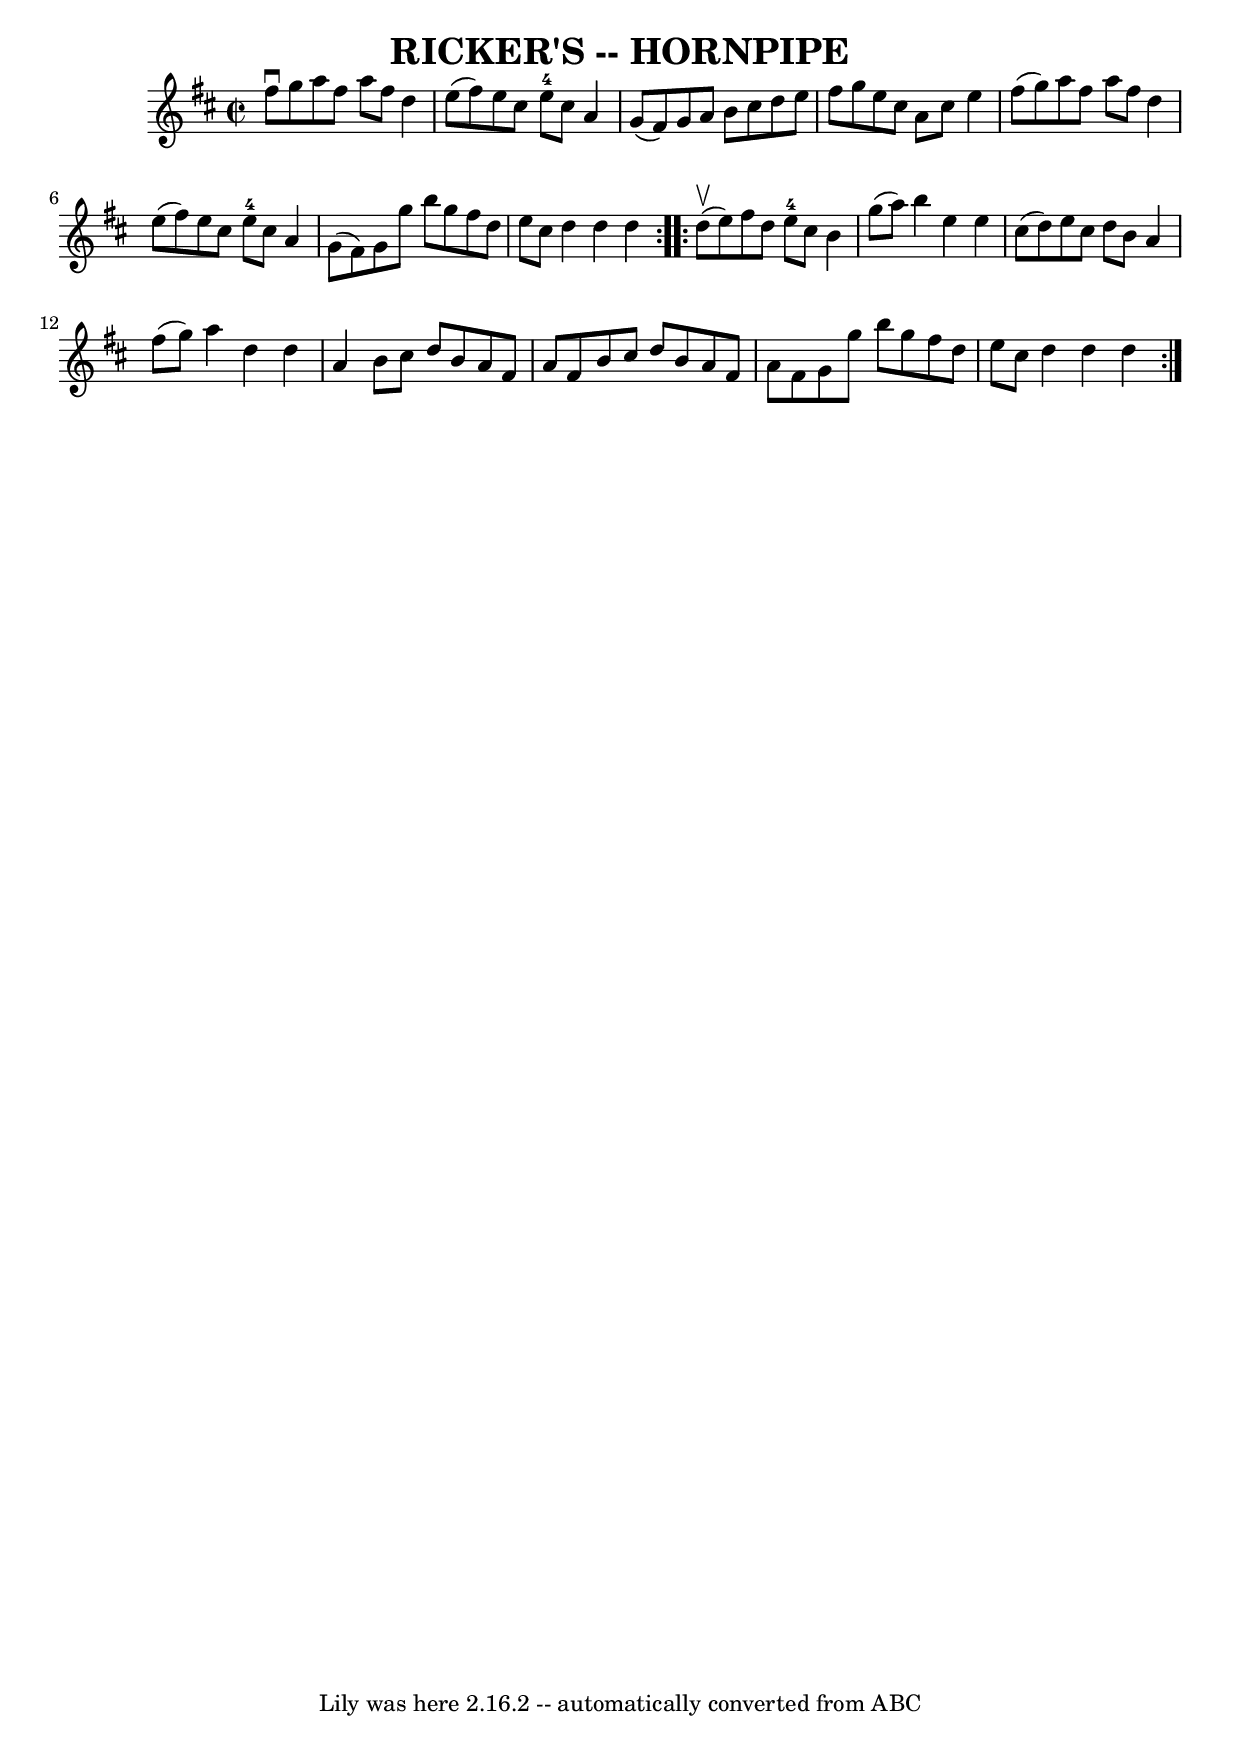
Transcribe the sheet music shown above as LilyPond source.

\version "2.16.2"
\include "Mammoth.ily"
\header {
  %% book = "Ryan's Mammoth Collection of Fiddle Tunes"
 crossRefNumber = "1"
 footnotes = ""
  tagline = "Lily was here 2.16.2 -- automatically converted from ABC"
  title = "RICKER'S -- HORNPIPE"

}
voicedefault =  {



  \repeat volta 2 {

    \override Staff.TimeSignature #'style = #'C
    \time 2/2 
    \key d \major fis''8^\downbow g''8         |
 a''8 fis''8 a''8 fis''8 d''4 e''8 (fis''8)    |
 e''8 cis''8 e''8-4 cis''8 a'4 g'8 (fis'8)    |
 g'8 a'8 b'8 cis''8 d''8 e''8 fis''8 g''8     |
 e''8 cis''8 a'8 cis''8 e''4 fis''8 (g''8)   |  |
 a''8 fis''8 a''8 fis''8 d''4 e''8 (fis''8)    |
 e''8 cis''8 e''8-4 cis''8 a'4 g'8 (fis'8)    |
 g'8 g''8 b''8 g''8 fis''8 d''8 e''8 cis''8     |
    
 d''4 d''4 d''4    
  }     
  \repeat volta 2 { d''8 (^\upbow e''8)      |
 fis''8 d''8 e''8-4 cis''8 b'4 g''8 (a''8)   |
 b''4 e''4 e''4 cis''8 (d''8)   |
 e''8 cis''8 d''8 b'8 a'4 fis''8 (g''8)    |
 a''4 d''4 d''4 a'4    |  |
 b'8 cis''8 d''8 b'8 a'8 fis'8 a'8 fis'8     |
 b'8 cis''8 d''8 b'8 a'8 fis'8 a'8 fis'8     |
 g'8 g''8 b''8 g''8 fis''8 d''8 e''8 cis''8     |
 d''4 d''4 d''4    
  }   

}

\score{
  <<

    \context Staff="default"
    {
      \voicedefault 
      
    }

  >>
  \layout {
    
  }
  \midi {
  }

}
